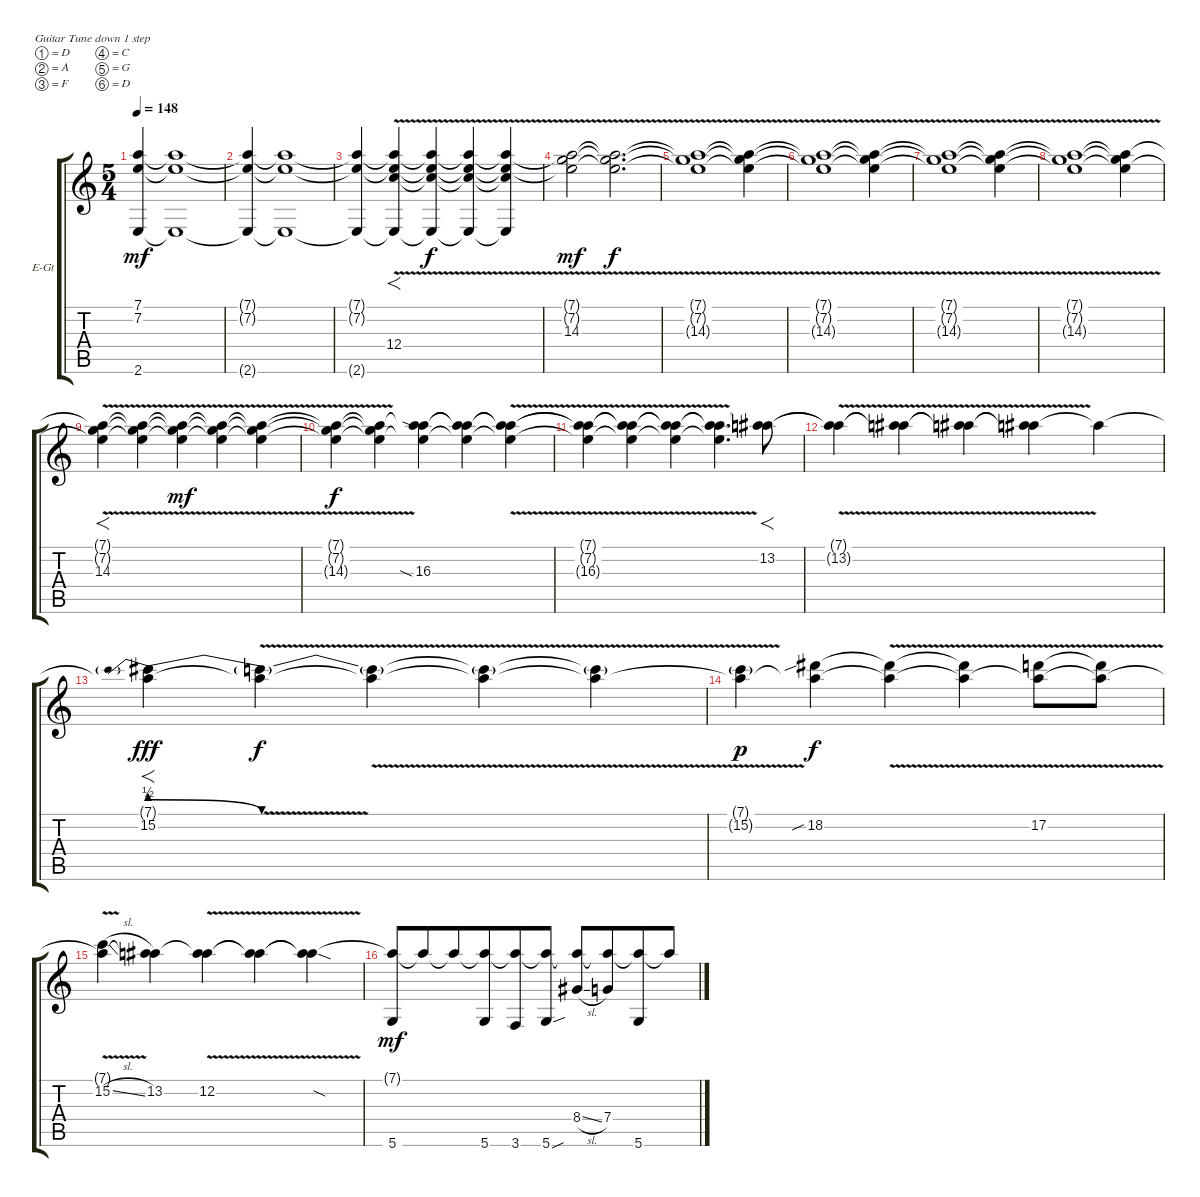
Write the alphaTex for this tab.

\bracketExtendMode groupsimilarinstruments
\firstSystemTrackNameOrientation horizontal
\otherSystemsTrackNameOrientation horizontal
\track ("Гитара 2" "E-Gt") {instrument distortionguitar}
\staff {score tabs}
\tuning (D4 A3 F3 C3 G2 D2)
\ts (5 4)
\beaming (8 6 4)
\tempo 148
\clef g2
\ks c
(2.6{t} 7.2{t} 7.1{t}).4{dy mf} (2.6{t} 7.2{t} 7.1{t}).1 |
(2.6{t} 7.2{t} 7.1{t}).4 (2.6{t} 7.2{t} 7.1{t}).1 |
(2.6{t} 7.2{t} 7.1{t}).4 (12.4{v} 2.6{t} 7.2{t} 7.1{t}).4{f} (12.4{v t} 2.6{t} 7.2{t} 7.1{t}).4{dy f} (12.4{v t} 2.6{t} 7.2{t} 7.1{t}).4 (12.4{v t} 2.6{t} 7.2{t} 7.1{t}).4 |
(14.3{v} 7.2{t} 7.1{t}).2{dy mf} (14.3{v t} 7.2{t} 7.1{t}).2{d dy f} |
(14.3{v t} 7.2{t} 7.1{t}).1 (14.3{v t} 7.2{t} 7.1{t}).4 |
(14.3{v t} 7.2{t} 7.1{t}).1 (14.3{v t} 7.2{t} 7.1{t}).4 |
(14.3{v t} 7.2{t} 7.1{t}).1 (14.3{v t} 7.2{t} 7.1{t}).4 |
(14.3{v t} 7.2{t} 7.1{t}).1 (14.3{v t} 7.2{t} 7.1{t}).4 |
(14.3{v} 7.2{t} 7.1{t}).4{f} (14.3{v t} 7.2{t} 7.1{t}).4 (14.3{v t} 7.2{t} 7.1{t}).4{dy mf} (14.3{v t} 7.2{t} 7.1{t}).4 (14.3{v t} 7.2{t} 7.1{t}).4 |
(14.3{v t} 7.2{t} 7.1{t}).4{dy f} (14.3{v t} 7.2{t} 7.1{t}).4 (16.3{sia} 7.2{t} 7.1{t}).4 (16.3{t} 7.2{t} 7.1{t}).4 (16.3{v t} 7.2{t} 7.1{t}).4 |
(16.3{v t} 7.2{t} 7.1{t}).4 (16.3{v t} 7.2{t} 7.1{t}).4 (16.3{v t} 7.2{t} 7.1{t}).4 (7.2{t} 16.3{v t} 7.1{t}).4{d} (13.2 7.1{t}).8{f} |
(13.2{v t} 7.1{t}).4 (13.2{v t} 7.1{t}).4 (13.2{v t} 7.1{t}).4 (13.2{v t} 7.1{t}).4 7.1{t}.4 |
(15.2{be (prebendrelease 0 2 60 0)} 7.1{t}).4{f dy fff} (15.2{v t} 7.1{t}).4{dy f} (15.2{v t} 7.1{t}).4 (15.2{v t} 7.1{t}).4 (15.2{v t} 7.1{t}).4 |
(15.2{v g} 7.1{t}).4{dy p} (18.2{sib} 7.1{t}).4{dy f} (18.2{v t} 7.1{t}).4 (18.2{v t} 7.1{t}).4 (17.2{v} 7.1{t}).8 (17.2{v t} 7.1{t}).8 |
(15.2{v sl} 7.1{t}).4 (13.2 7.1{t}).4 (12.2{v} 7.1{t}).4 (12.2{v t} 7.1{t}).4 (12.2{v sod t} 7.1{t}).4 |
(5.6 7.1{t}).8{dy mf} 7.1{t}.8 7.1{t}.8 (5.6 7.1{t}).8 (3.6 7.1{t}).8 (5.6{sou} 7.1{t}).8 (8.4{sl} 7.1{t}).8 (7.4 7.1{t}).8 (5.6 7.1{t}).8 7.1{t}.8
